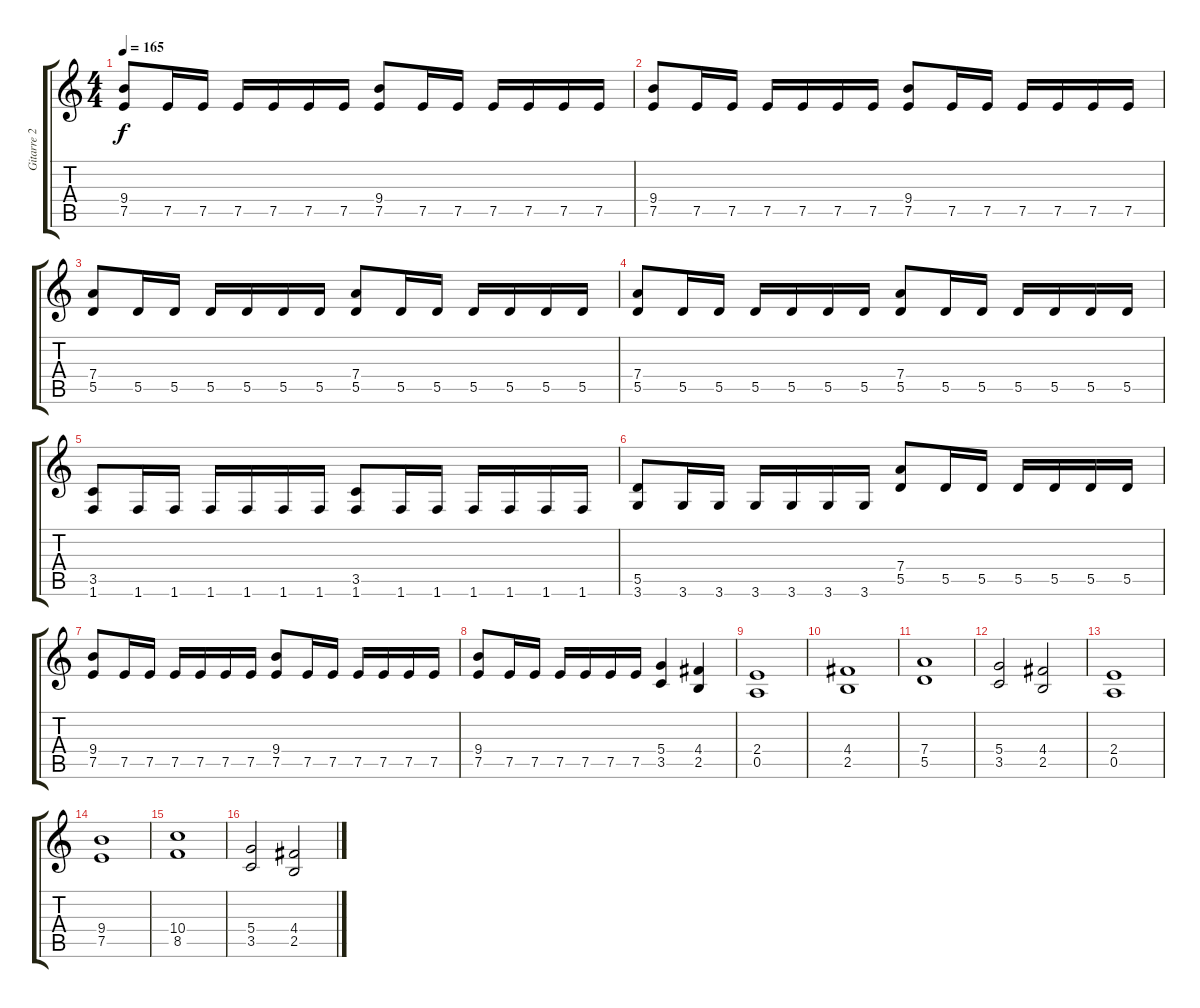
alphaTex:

\track ("Gitarre 2" "Gitarre 2") {instrument overdrivenguitar}
\staff {score tabs}
\tuning (E4 B3 G3 D3 A2 E2) {hide}
\ts (4 4)
\tempo 165
\clef g2
\ks c
(9.4 7.5).8{dy f} 7.5.16 7.5.16 7.5.16 7.5.16 7.5.16 7.5.16 (9.4 7.5).8 7.5.16 7.5.16 7.5.16 7.5.16 7.5.16 7.5.16 |
(9.4 7.5).8 7.5.16 7.5.16 7.5.16 7.5.16 7.5.16 7.5.16 (9.4 7.5).8 7.5.16 7.5.16 7.5.16 7.5.16 7.5.16 7.5.16 |
(7.4 5.5).8 5.5.16 5.5.16 5.5.16 5.5.16 5.5.16 5.5.16 (7.4 5.5).8 5.5.16 5.5.16 5.5.16 5.5.16 5.5.16 5.5.16 |
(7.4 5.5).8 5.5.16 5.5.16 5.5.16 5.5.16 5.5.16 5.5.16 (7.4 5.5).8 5.5.16 5.5.16 5.5.16 5.5.16 5.5.16 5.5.16 |
(3.5 1.6).8 1.6.16 1.6.16 1.6.16 1.6.16 1.6.16 1.6.16 (3.5 1.6).8 1.6.16 1.6.16 1.6.16 1.6.16 1.6.16 1.6.16 |
(5.5 3.6).8 3.6.16 3.6.16 3.6.16 3.6.16 3.6.16 3.6.16 (7.4 5.5).8 5.5.16 5.5.16 5.5.16 5.5.16 5.5.16 5.5.16 |
(9.4 7.5).8 7.5.16 7.5.16 7.5.16 7.5.16 7.5.16 7.5.16 (9.4 7.5).8 7.5.16 7.5.16 7.5.16 7.5.16 7.5.16 7.5.16 |
(9.4 7.5).8 7.5.16 7.5.16 7.5.16 7.5.16 7.5.16 7.5.16 (5.4 3.5).4 (4.4 2.5).4 |
(2.4 0.5).1 |
(4.4 2.5).1 |
(7.4 5.5).1 |
(5.4 3.5).2 (4.4 2.5).2 |
(2.4 0.5).1 |
(9.4 7.5).1 |
(10.4 8.5).1 |
(5.4 3.5).2 (4.4 2.5).2
